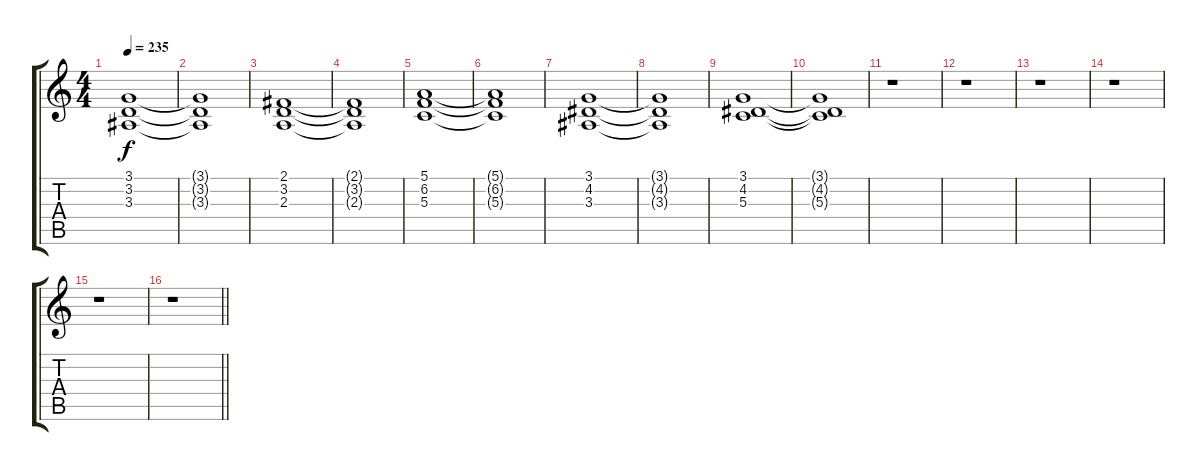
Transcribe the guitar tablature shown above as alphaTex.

\track "" {instrument churchorgan}
\staff {score tabs}
\tuning (E4 B3 G3 D3 A2 E2) {hide}
\ts (4 4)
\tempo 235
\clef g2
\ks c
(3.1 3.2 3.3).1{dy f} |
(3.1{t} 3.2{t} 3.3{t}).1 |
(2.1 3.2 2.3).1 |
(2.1{t} 3.2{t} 2.3{t}).1 |
(5.1 6.2 5.3).1 |
(5.1{t} 6.2{t} 5.3{t}).1 |
(3.1 4.2 3.3).1 |
(3.1{t} 4.2{t} 3.3{t}).1 |
(3.1 4.2 5.3).1 |
(3.1{t} 4.2{t} 5.3{t}).1 |
r.1 |
r.1 |
r.1 |
r.1 |
r.1 |
\barLineRight lightlight
r.1
